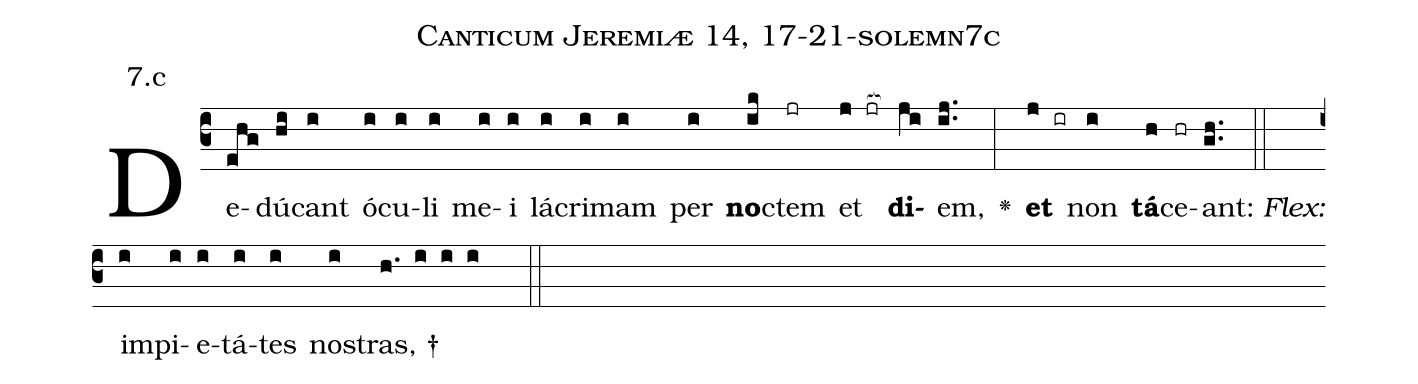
name: Canticum Jeremiæ 14, 17-21-solemn7c;
annotation: 7.c;
%%
(c3)De(ehg)dú(hi)cant(i) ó(i)cu(i)li(i) me(i)i(i) lá(i)cri(i)mam(i) per(i) <b>no</b>(ik)ctem(jr) et(j jr[ocb:1{]) <b>di</b>(ji[ocb:0}])em,(ij..) <v>\greheightstar</v>(:) <b>et</b>(j ir) non(i) <b>tá</b>(h)ce(hr)ant:(gh..) (::)
<i>Flex:</i>()  im(i)pi(i)e(i)tá(i)tes(i) no(i)stras, †(h. i i i  ::)

%E(i) u(i) o(j) u(i) a(h) e.(gh..) (::)
